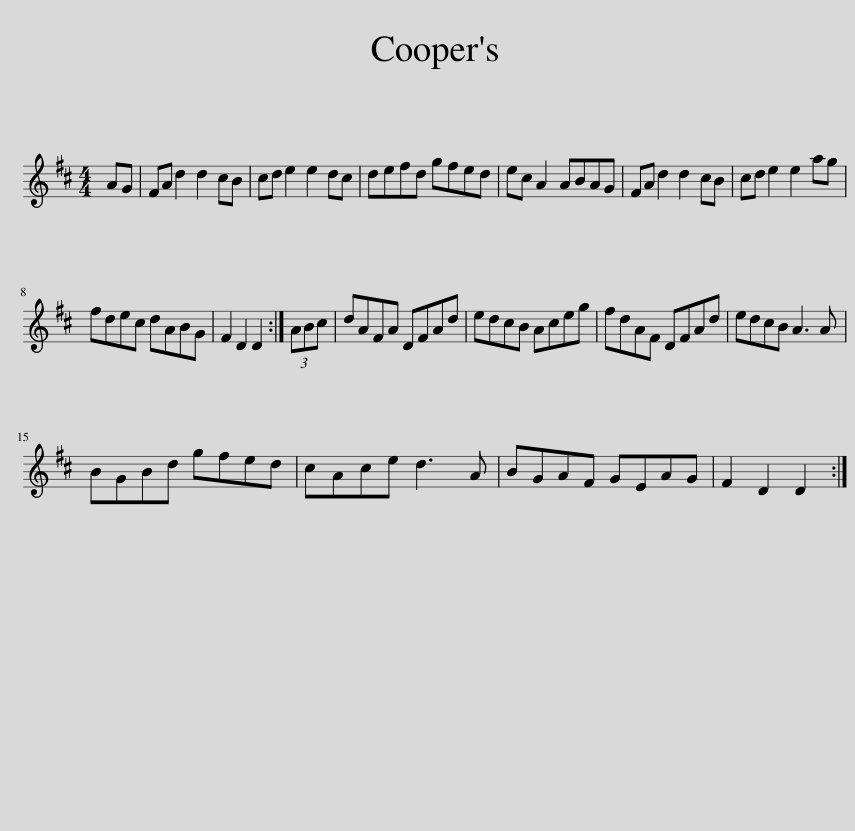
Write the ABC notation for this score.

X:1
L:1/8
M:4/4
I:linebreak $
K:D
V:1 treble
V:1
 AG | FA d2 d2 cB | cd e2 e2 dc | defd gfed | ec A2 ABAG | %5
 FA d2 d2 cB | cd e2 e2 ag |$ fdec dABG | F2 D2 D2 :| (3ABc | %10
 dAFA DFAd | edcB Aceg | fdAF DFAd | edcB A3 A |$ BGBd gfed | %15
 cAce d3 A | BGAF GEAG | F2 D2 D2 :| %18
